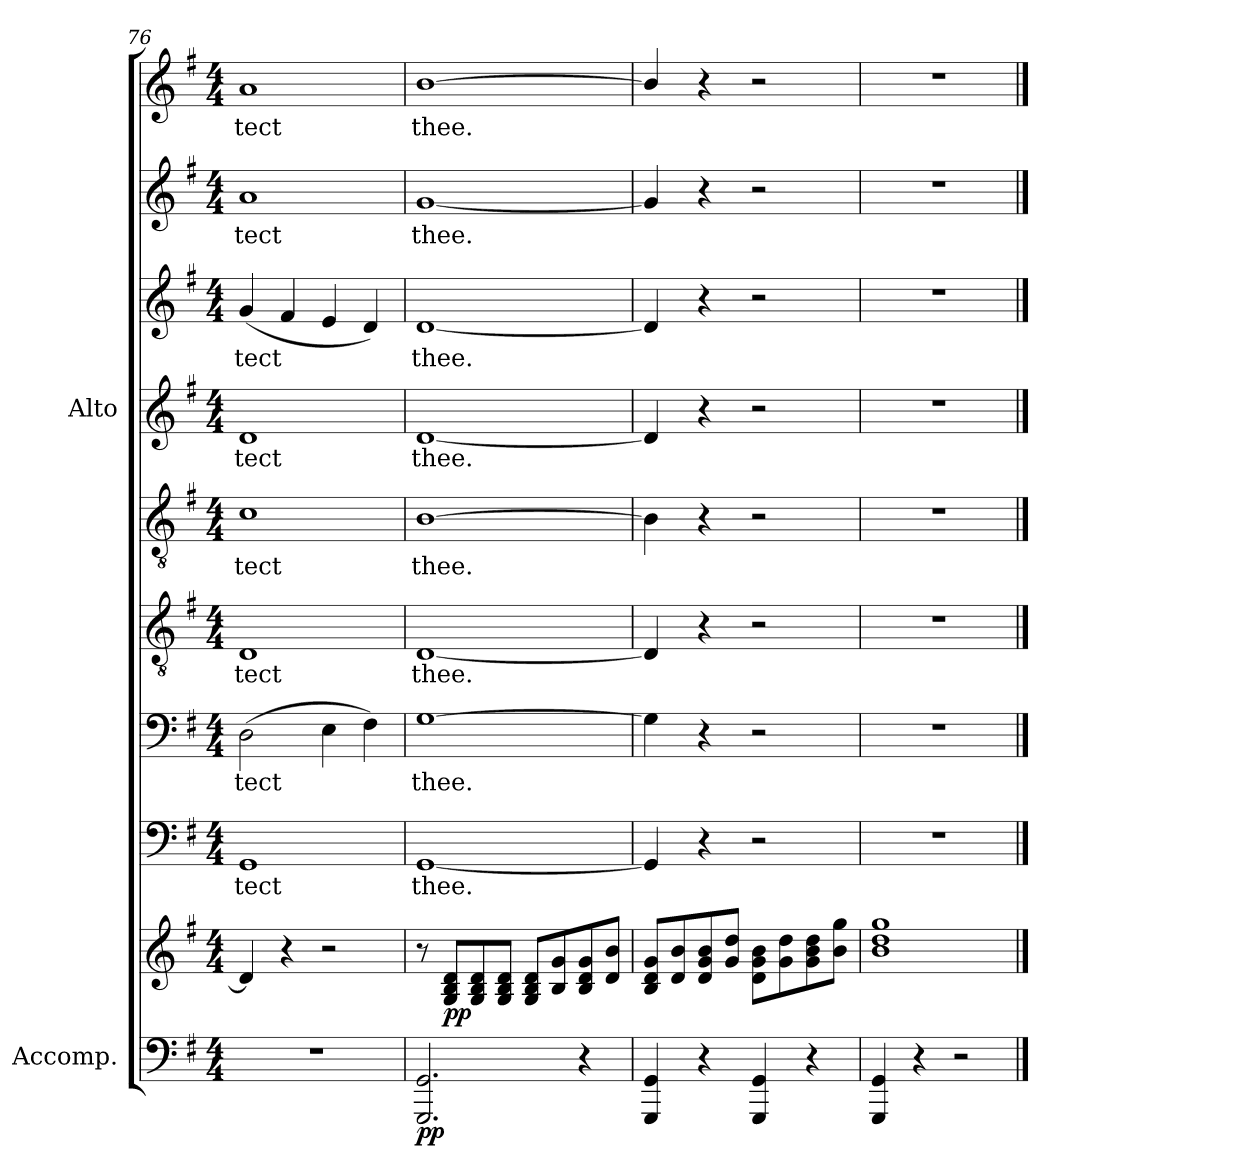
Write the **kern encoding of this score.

**kern	**kern	**dynam	**kern	**text	**kern	**text	**kern	**text	**kern	**text	**kern	**text	**kern	**text	**kern	**text	**kern	**text
*part8	*part8	*part8	*part7	*part7	*part6	*part6	*part5	*part5	*part4	*part4	*part3	*part3	*part3	*part3	*part2	*part2	*part1	*part1
*staff10	*staff9	*staff9/10	*staff8	*staff8	*staff7	*staff7	*staff6	*staff6	*staff5	*staff5	*staff4	*staff4	*staff3	*staff3	*staff2	*staff2	*staff1	*staff1
*I"Accomp.	*	*	*	*	*	*	*	*	*	*	*I"Alto	*	*	*	*	*	*	*
*	*	*	*	*	*	*	*	*	*	*	*I'A	*	*	*	*	*	*	*
*clefF4	*clefG2	*	*clefF4	*	*clefF4	*	*clefGv2	*	*clefGv2	*	*clefG2	*	*clefG2	*	*clefG2	*	*clefG2	*
*k[f#]	*k[f#]	*	*k[f#]	*	*k[f#]	*	*k[f#]	*	*k[f#]	*	*k[f#]	*	*k[f#]	*	*k[f#]	*	*k[f#]	*
*G:	*G:	*	*G:	*	*G:	*	*G:	*	*G:	*	*G:	*	*G:	*	*G:	*	*G:	*
*M4/4	*M4/4	*	*M4/4	*	*M4/4	*	*M4/4	*	*M4/4	*	*M4/4	*	*M4/4	*	*M4/4	*	*M4/4	*
=76	=76	=76	=76	=76	=76	=76	=76	=76	=76	=76	=76	=76	=76	=76	=76	=76	=76	=76
*	*^	*	*	*	*	*	*	*	*	*	*	*	*	*	*	*	*	*
*	*	*^	*	*	*	*	*	*	*	*	*	*	*	*	*	*	*	*	*
!	!	!	!	!	!	!LO:LY:b	!	!LO:LY:b	!	!LO:LY:b	!	!LO:LY:b	!	!LO:LY:b	!	!LO:LY:b	!	!LO:LY:b	!	!LO:LY:b
1r	1ryy	1ryy	4d/]	.	1GG	-tect	(>2D\	-tect	1D	-tect	1c	-tect	1d	tect	(<4g/	-tect	1a	-tect	1a	-tect
.	.	.	4r	.	.	.	.	.	.	.	.	.	.	.	4f#/	.	.	.	.	.
.	.	.	2r	.	.	.	4E\	.	.	.	.	.	.	.	4e/	.	.	.	.	.
.	.	.	.	.	.	.	4F#\)	.	.	.	.	.	.	.	4d/)	.	.	.	.	.
=77	=77	=77	=77	=77	=77	=77	=77	=77	=77	=77	=77	=77	=77	=77	=77	=77	=77	=77	=77	=77
!	!	!	!	!LO:DY:b=2	!	!LO:LY:b	!	!LO:LY:b	!	!LO:LY:b	!	!LO:LY:b	!	!LO:LY:b	!	!LO:LY:b	!	!LO:LY:b	!	!LO:LY:b
2.GGG/ 2.GG/	8r	1ryy	1ryy	pp	[1GG	thee.	[1G	thee.	[1D	thee.	[1B	thee.	[1d	thee.	[1d	thee.	[1g	thee.	[1b	thee.
!	!	!	!	!LO:DY:b	!	!	!	!	!	!	!	!	!	!	!	!	!	!	!	!
.	8G/ 8B/ 8d/L	.	.	pp	.	.	.	.	.	.	.	.	.	.	.	.	.	.	.	.
.	8G/ 8B/ 8d/	.	.	.	.	.	.	.	.	.	.	.	.	.	.	.	.	.	.	.
.	8G/ 8B/ 8d/J	.	.	.	.	.	.	.	.	.	.	.	.	.	.	.	.	.	.	.
.	8G/ 8B/ 8d/L	.	.	.	.	.	.	.	.	.	.	.	.	.	.	.	.	.	.	.
.	8B/ 8g/	.	.	.	.	.	.	.	.	.	.	.	.	.	.	.	.	.	.	.
4r	8B/ 8d/ 8g/	.	.	.	.	.	.	.	.	.	.	.	.	.	.	.	.	.	.	.
.	8d/ 8b/J	.	.	.	.	.	.	.	.	.	.	.	.	.	.	.	.	.	.	.
=78	=78	=78	=78	=78	=78	=78	=78	=78	=78	=78	=78	=78	=78	=78	=78	=78	=78	=78	=78	=78
4GGG/ 4GG/	8B/ 8d/ 8g/L	1ryy	1ryy	.	4GG/]	.	4G\]	.	4D/]	.	4B\]	.	4d/]	.	4d/]	.	4g/]	.	4b/]	.
.	8d/ 8b/	.	.	.	.	.	.	.	.	.	.	.	.	.	.	.	.	.	.	.
4r	8d/ 8g/ 8b/	.	.	.	4r	.	4r	.	4r	.	4r	.	4r	.	4r	.	4r	.	4r	.
.	8g/ 8dd/J	.	.	.	.	.	.	.	.	.	.	.	.	.	.	.	.	.	.	.
4GGG/ 4GG/	8d\ 8g\ 8b\L	.	.	.	2r	.	2r	.	2r	.	2r	.	2r	.	2r	.	2r	.	2r	.
.	8g\ 8dd\	.	.	.	.	.	.	.	.	.	.	.	.	.	.	.	.	.	.	.
4r	8g\ 8b\ 8dd\	.	.	.	.	.	.	.	.	.	.	.	.	.	.	.	.	.	.	.
.	8b\ 8gg\J	.	.	.	.	.	.	.	.	.	.	.	.	.	.	.	.	.	.	.
=79	=79	=79	=79	=79	=79	=79	=79	=79	=79	=79	=79	=79	=79	=79	=79	=79	=79	=79	=79	=79
4GGG/ 4GG/	1b 1dd 1gg	1ryy	1ryy	.	1r	.	1r	.	1r	.	1r	.	1r	.	1r	.	1r	.	1r	.
4r	.	.	.	.	.	.	.	.	.	.	.	.	.	.	.	.	.	.	.	.
2r	.	.	.	.	.	.	.	.	.	.	.	.	.	.	.	.	.	.	.	.
*	*v	*v	*v	*	*	*	*	*	*	*	*	*	*	*	*	*	*	*	*	*
==	==	==	==	==	==	==	==	==	==	==	==	==	==	==	==	==	==	==
*-	*-	*-	*-	*-	*-	*-	*-	*-	*-	*-	*-	*-	*-	*-	*-	*-	*-	*-
